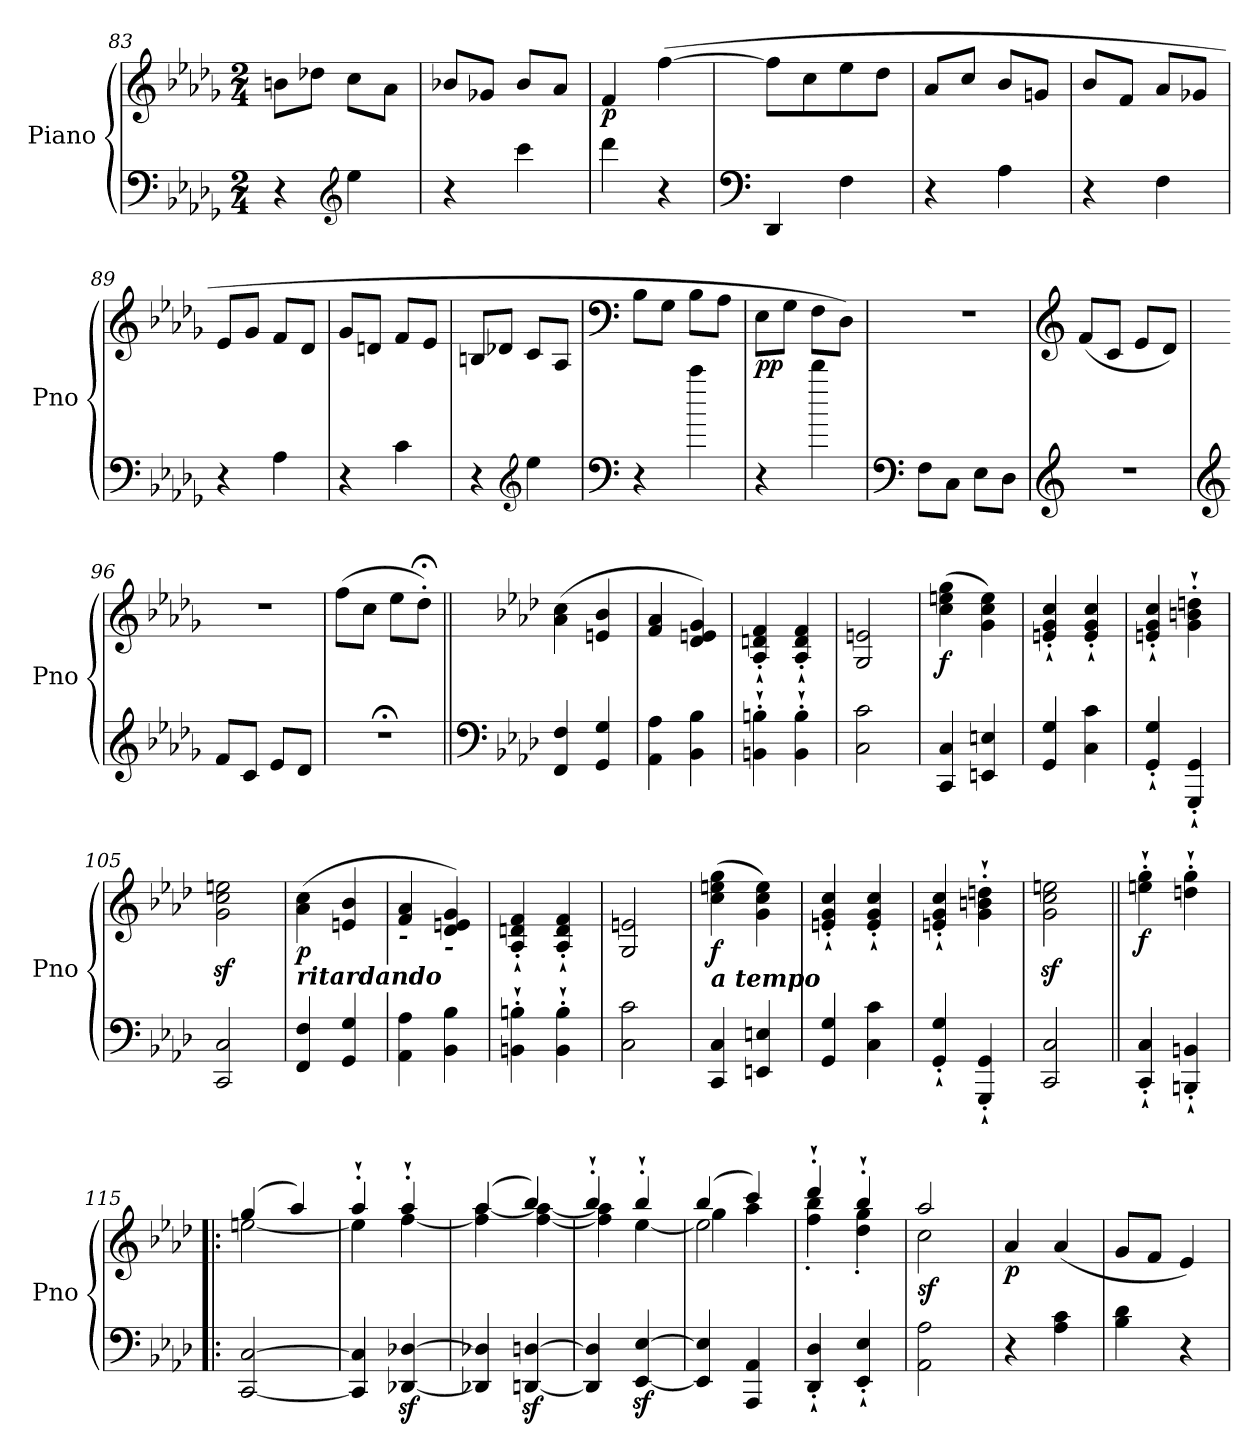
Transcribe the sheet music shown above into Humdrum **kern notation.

**kern	**kern	**dynam
*part1	*part1	*part1
*staff2	*staff1	*staff1/2
*I"Piano	*	*
*I'Pno	*	*
*clefF4	*clefG2	*
*k[b-e-a-d-g-]	*k[b-e-a-d-g-]	*
*M2/4	*M2/4	*
=83	=83	=83
4r	8bn\L	.
.	8dd-X\J	.
*clefG2	*	*
4ee-\	8cc\L	.
.	8a-\J	.
=84	=84	=84
4r	8b-X/L	.
.	8g-X/J	.
4ccc\	8b-/L	.
.	8a-/J	.
=85	=85	=85
!	!	!LO:DY:b
4ddd-\	4f/	p
!	!	!LO:DY:b
4r	(>[4ff\	other-dynamics
!!LO:LB:g=z
=86	=86	=86
*clefF4	*	*
4DD-/	8ff\L]	.
.	8cc\	.
4F\	8ee-\	.
.	8dd-\J	.
=87	=87	=87
4r	8a-/L	.
.	8cc/J	.
4A-\	8b-/L	.
.	8gn/J	.
=88	=88	=88
4r	8b-/L	.
.	8f/J	.
4F\	8a-/L	.
.	8g-X/J	.
=89	=89	=89
4r	8e-/L	.
.	8g-/J	.
4A-\	8f/L	.
.	8d-/J	.
=90	=90	=90
4r	8g-/L	.
.	8dn/J	.
4c\	8f/L	.
.	8e-/J	.
=91	=91	=91
4r	8Bn/L	.
.	8d-X/J	.
*clefG2	*	*
4ee-\	8c/L	.
.	8A-/J	.
=92	=92	=92
*clefF4	*clefF4	*
4r	8B-\L	.
.	8G-\J	.
4ccc\	8B-\L	.
.	8A-\J	.
=93	=93	=93
!	!	!LO:DY:b
4r	8E-\L	pp
.	8G-\J	.
4ddd-\	8F\L	.
.	8D-\J)	.
!!LO:LB:g=z
=94	=94	=94
*clefF4	*	*
!	!	!LO:DY:a=2
8F\L	2r	other-dynamics
8C\J	.	.
8E-\L	.	.
8D-\J	.	.
=95	=95	=95
*clefG2	*clefG2	*
2r	(<8f/L	.
.	8c/J	.
.	8e-/L	.
.	8d-/J)	.
=96	=96	=96
*clefG2	*	*
8f/L	2r	.
8c/J	.	.
8e-/L	.	.
8d-/J	.	.
=97	=97	=97
2r;<	(>8ff\L	.
.	8cc\J	.
.	8ee-\L	.
.	8dd-;<'\J)	.
=98||	=98||	=98||
*clefF4	*	*
*k[b-e-a-d-]	*k[b-e-a-d-]	*
!	!	!LO:DY:a=2
!	!	!LO:DY:n=1:b
4FF/ 4F/	(>4a-\ 4cc\	p other-dynamics
4GG/ 4G/	4en/ 4b-/	.
=99	=99	=99
4AA-\ 4A-\	4f/ 4a-/	.
4BB-\ 4B-\	4d-/ 4en/ 4g/)	.
=100	=100	=100
4BBn\'` 4Bn\'`	4A-/'` 4dn/'` 4f/'`	.
4BB\'` 4B\'`	4A-/'` 4d/'` 4f/'`	.
=101	=101	=101
2C\ 2c\	2G/ 2en/	.
=102	=102	=102
!	!	!LO:DY:b
4CC/ 4C/	(>4cc\ 4een\ 4gg\	f
4EEn/ 4En/	4g\ 4cc\ 4ee\)	.
=103	=103	=103
4GG/ 4G/	4en/'` 4g/'` 4cc/'`	.
4C\ 4c\	4e/'` 4g/'` 4cc/'`	.
!!LO:LB:g=z
=104	=104	=104
4GG/'` 4G/'`	4en/'` 4g/'` 4cc/'`	.
4GGG/'` 4GG/'`	4g\'` 4bn\'` 4ddn\'`	.
=105	=105	=105
2CC/ 2C/	2g\z< 2cc\z< 2een\z<	.
=106	=106	=106
!	!LO:TX:b:Bi:t=ritardando	!
!	!	!LO:DY:b
4FF/ 4F/	(>4a-\ 4cc\	p
4GG/ 4G/	4en/ 4b-/	.
=107	=107	=107
!	!LO:TX:b:Bi:t=-	!
4AA-\ 4A-\	4f/ 4a-/	.
!	!LO:TX:b:Bi:t=-	!
4BB-\ 4B-\	4d-/ 4en/ 4g/)	.
=108	=108	=108
4BBn\'` 4Bn\'`	4A-/'` 4dn/'` 4f/'`	.
4BB\'` 4B\'`	4A-/'` 4d/'` 4f/'`	.
=109	=109	=109
2C\ 2c\	2G/ 2en/	.
=110	=110	=110
!	!LO:TX:b:Bi:t=a tempo	!
!	!	!LO:DY:b
4CC/ 4C/	(>4cc\ 4een\ 4gg\	f
4EEn/ 4En/	4g\ 4cc\ 4ee\)	.
=111	=111	=111
4GG/ 4G/	4en/'` 4g/'` 4cc/'`	.
4C\ 4c\	4e/'` 4g/'` 4cc/'`	.
=112	=112	=112
4GG/'` 4G/'`	4en/'` 4g/'` 4cc/'`	.
4GGG/'` 4GG/'`	4g\'` 4bn\'` 4ddn\'`	.
=113	=113	=113
2CC/ 2C/	2g\z< 2cc\z< 2een\z<	.
!!LO:LB:g=z
=114||	=114||	=114||
!	!	!LO:DY:b
4CC/'` 4C/'`	4een\'` 4gg\'`	f
4BBBn/'` 4BBn/'`	4ddn\'` 4gg\'`	.
=115!|:	=115!|:	=115!|:
*	*^	*
[2CC/ [2C/	(>4gg/	[2een\	.
.	4aa-/)	.	.
=116	=116	=116	=116
4CC/] 4C/]	4aa-'`/	4ee\]	.
[4DD-X/z< [4D-X/z<	4aa-'`/	[4ff\	.
=117	=117	=117	=117
4DD-X/] 4D-X/]	(>4aa-/	4ff\] [4aa-\	.
[4DDn/z< [4Dn/z<	4bb-/)	[4ff\ 4aa-\_	.
=118	=118	=118	=118
4DD/] 4D/]	4bb-'`/	4ff\] 4aa-\]	.
[4EE-/z< [4E-/z<	4bb-'`/	[4ee-\	.
=119	=119	=119	=119
*	*	*^	*
4EE-/] 4E-/]	(>4bb-/	2ee-\]	4gg\	.
4AAA-/ 4AA-/	4ccc/)	.	4aa-\	.
*	*	*v	*v	*
=120	=120	=120	=120
4DD-/'` 4D-/'`	4ddd-'`/	4ff\' 4bb-\'	.
4EE-/'` 4E-/'`	4bb-'`/	4dd-\' 4gg\'	.
=121	=121	=121	=121
!	!	!	!LO:DY:b
2AA-\ 2A-\	2aa-/	2cc\	sf
=122	=122	=122	=122
!	!	!	!LO:DY:b
*	*v	*v	*
4r	4a-/	p
4A-\ 4c\	(<4a-/	.
=123	=123	=123
4B-\ 4d-\	8g/L	.
.	8f/J	.
4r	4e-/)	.
=	=	=
*-	*-	*-
